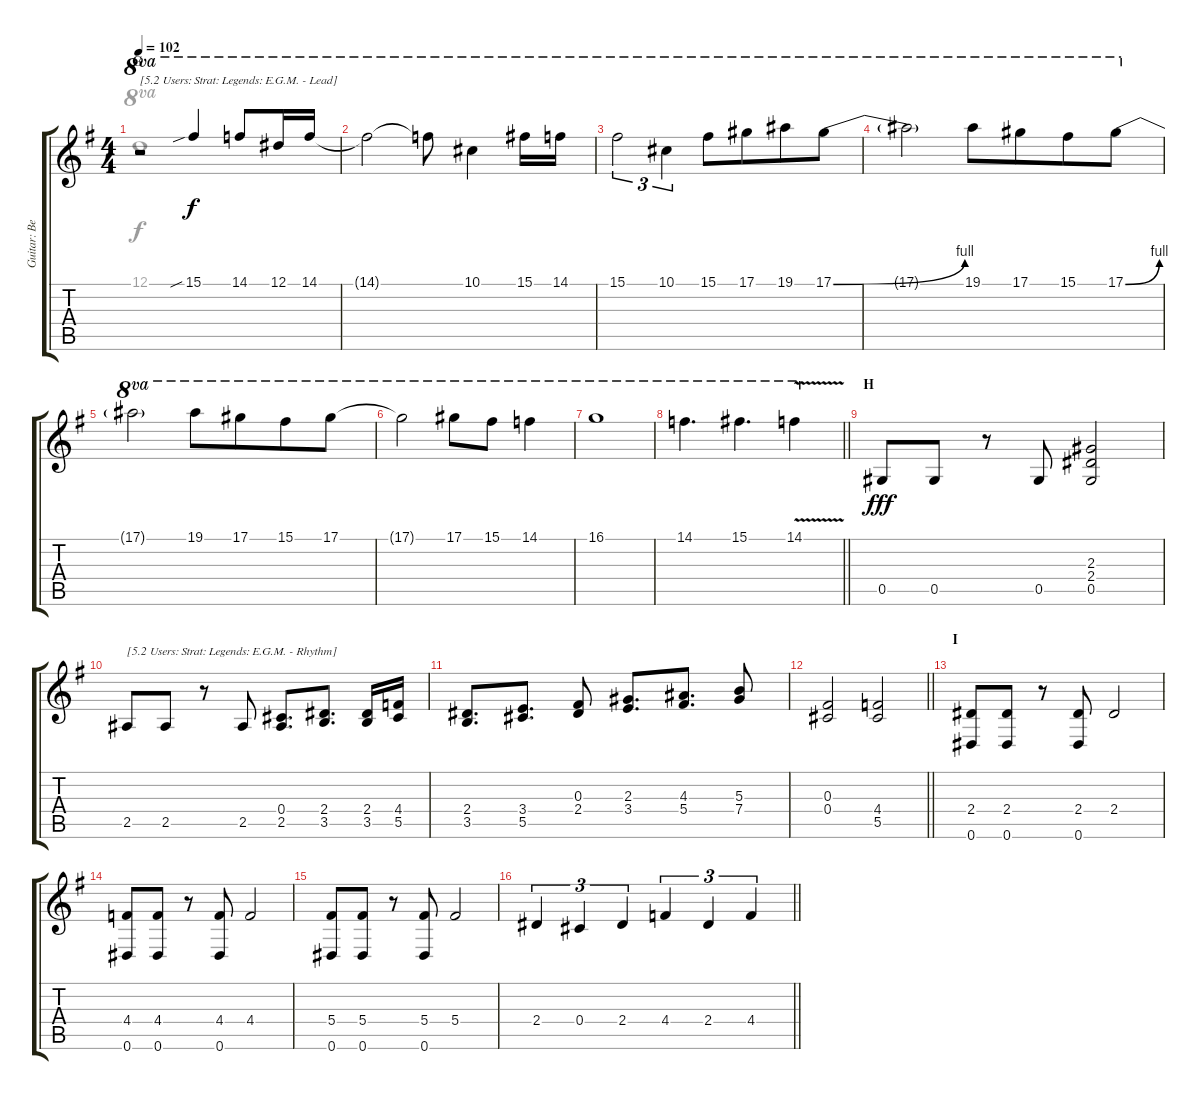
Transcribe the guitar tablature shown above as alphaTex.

\track ("Guitar: Ben" "Guitar: Be") {instrument electricguitarclean}
\staff {score tabs}
\tuning (Eb4 Bb3 Gb3 Db3 Ab2 Eb2) {hide}
\voice
\ts (4 4)
\section ("" "G")
\tempo 102
\clef g2
\ks g
r.2{ot 8va txt "[5.2 Users: Strat: Legends: E.G.M. - Lead]" dy fff volume 16 instrument overdrivenguitar} 15.1{sib}.4{ot 8va dy f} 14.1.8{ot 8va} 12.1.16{ot 8va} 14.1.16{ot 8va} |
14.1{t}.2{ot 8va} 14.1{t}.8{ot 8va} 10.1.4{ot 8va} 15.1.16{ot 8va} 14.1.16{ot 8va} |
15.1.2{tu (3 2) ot 8va} 10.1.4{tu (3 2) ot 8va} 15.1.8{ot 8va} 17.1.8{ot 8va beam merge} 19.1.8{ot 8va} 17.1{be (bend 0 0 60 4)}.8{ot 8va} |
17.1{t}.2{ot 8va} 19.1.8{ot 8va} 17.1.8{ot 8va beam merge} 15.1.8{ot 8va} 17.1{be (bend 0 0 60 4)}.8{ot 8va} |
17.1{t}.2{ot 8va} 19.1.8{ot 8va} 17.1.8{ot 8va beam merge} 15.1.8{ot 8va} 17.1.8{ot 8va} |
17.1{t}.2{ot 8va} 17.1.8{ot 8va} 15.1.8{ot 8va} 14.1.4{ot 8va} |
16.1.1{ot 8va} |
\barLineRight lightlight
14.1.4{d ot 8va} 15.1.4{d ot 8va} 14.1{v}.4{ot 8va} |
\section ("" "H")
0.5.8{dy fff volume 13 instrument distortionguitar} 0.5.8 r.8 0.5.8 (2.3 2.4 0.5).2 |
2.5.8{txt "[5.2 Users: Strat: Legends: E.G.M. - Rhythm]"} 2.5.8 r.8 2.5.8 (0.4 2.5).8{d} (2.4 3.5).8{d} (2.4 3.5).16 (4.4 5.5).16 |
(2.4 3.5).8{d} (3.4 5.5).8{d} (0.3 2.4).8 (2.3 3.4).8{d} (4.3 5.4).8{d} (5.3 7.4).8 |
\barLineRight lightlight
(0.3 0.4).2 (4.4 5.5).2 |
\section ("" "I")
(2.4 0.6).8 (2.4 0.6).8 r.8 (2.4 0.6).8 2.4.2 |
(4.4 0.6).8 (4.4 0.6).8 r.8 (4.4 0.6).8 4.4.2 |
(5.4 0.6).8 (5.4 0.6).8 r.8 (5.4 0.6).8 5.4.2 |
\barLineRight lightlight
2.4.4{tu (3 2)} 0.4.4{tu (3 2)} 2.4.4{tu (3 2)} 4.4.4{tu (3 2)} 2.4.4{tu (3 2)} 4.4.4{tu (3 2)}
\voice
\clef g2
\ottava regular
\simile none
\ks g
12.1.1{ot 8va dy f} |
|
|
|
|
|
|
\barLineRight lightlight
|
|
|
|
\barLineRight lightlight
|
|
|
|
\barLineRight lightlight
